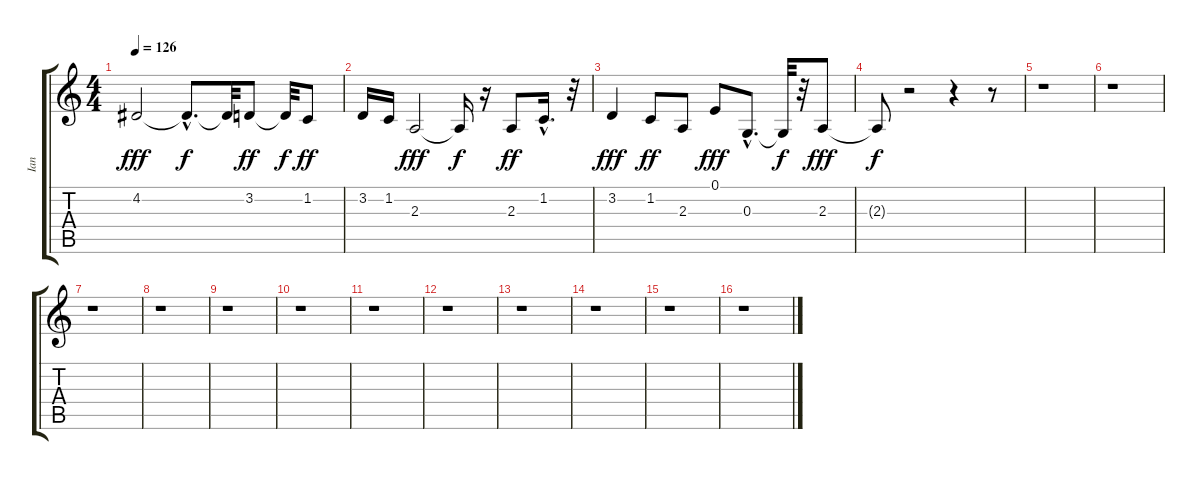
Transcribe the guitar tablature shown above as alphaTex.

\track ("Ian" "Ian") {instrument fx5brightness}
\staff {score tabs}
\tuning (E4 B3 G3 D3 A2 E2) {hide}
\ts (4 4)
\tempo 126
\clef g2
\ks c
4.2.2{dy fff} 4.2{hac t}.8{d dy f} 4.2{t}.32 3.2.8{dy ff} 3.2{t}.32{dy f} 1.2.8{dy ff} |
3.2.16 1.2.16 2.3.2{dy fff} 2.3{t}.16{dy f} r.16 2.3.8{dy ff} 1.2{hac}.16{d} r.32 |
3.2.4{dy fff} 1.2.8{dy ff} 2.3.8 0.1.8{dy fff} 0.3{hac}.8{d} 0.3{t}.32{dy f} r.32 2.3.8{dy fff} |
2.3{t}.8{dy f} r.2 r.4 r.8 |
r.1 |
r.1 |
r.1 |
r.1 |
r.1 |
r.1 |
r.1 |
r.1 |
r.1 |
r.1 |
r.1 |
r.1
